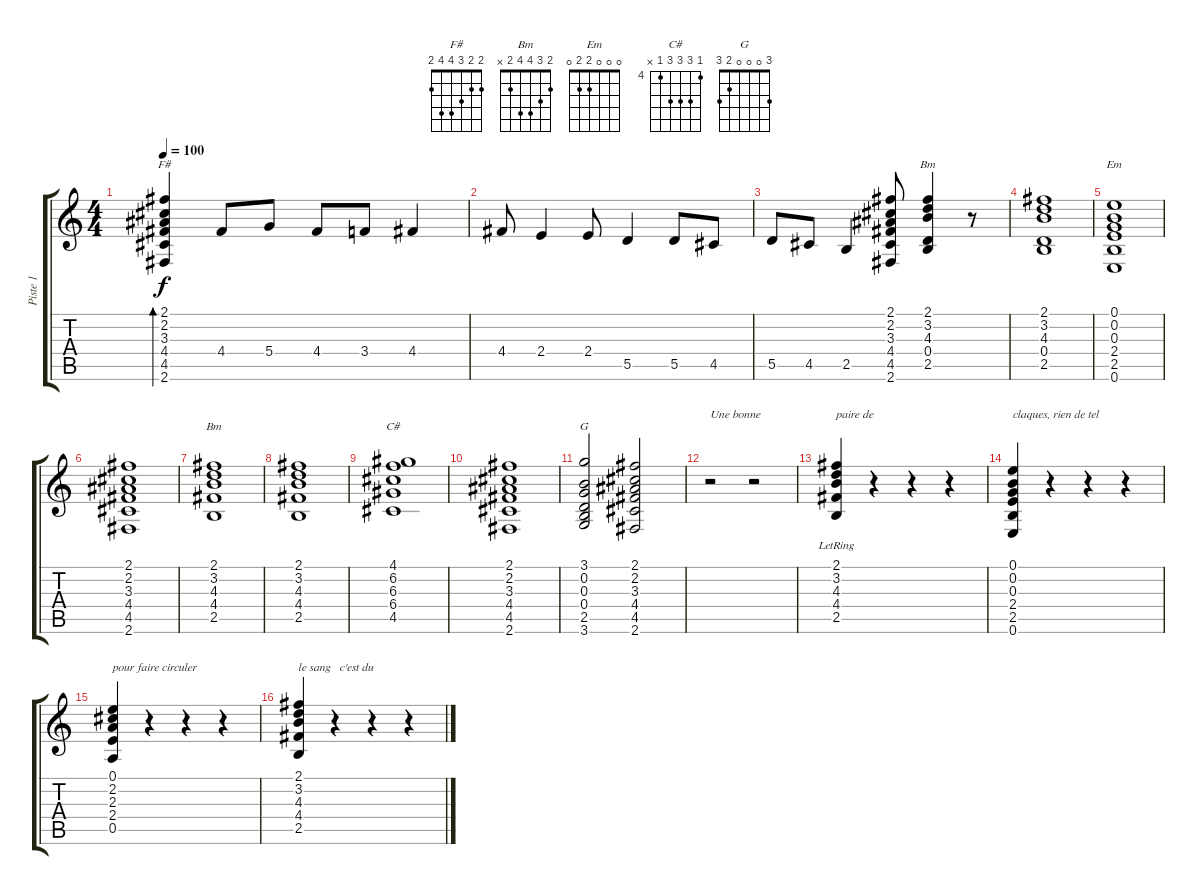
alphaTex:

\track ("Piste 1" "Piste 1") {instrument acousticguitarnylon}
\staff {score tabs}
\tuning (E4 B3 G3 D3 A2 E2) {hide}
\chord ("F#" 2 2 3 4 4 2)
\chord ("Bm" 2 3 4 0 2 x)
\chord ("Em" 0 0 0 2 2 0)
\chord ("Bm" 2 3 4 4 2 x)
\chord ("C#" 4 6 6 6 4 x) {firstfret 4}
\chord ("G" 3 0 0 0 2 3)
\ts (4 4)
\tempo 100
\clef g2
\ks c
(2.1 2.2 3.3 4.4 4.5 2.6).4{bd 60 ch "F#" dy f instrument acousticguitarnylon} 4.4.8 5.4.8 4.4.8 3.4.8 4.4.4 |
4.4.8 2.4.4 2.4.8 5.5.4 5.5.8 4.5.8 |
5.5.8 4.5.8 2.5.4 (2.1 2.2 3.3 4.4 4.5 2.6).8 (2.1 3.2 4.3 0.4 2.5).4{ch "Bm"} r.8 |
(2.1 3.2 4.3 0.4 2.5).1 |
(0.1 0.2 0.3 2.4 2.5 0.6).1{ch "Em"} |
(2.1 2.2 3.3 4.4 4.5 2.6).1 |
(2.1 3.2 4.3 4.4 2.5).1{ch "Bm"} |
(2.1 3.2 4.3 4.4 2.5).1 |
(4.1 6.2 6.3 6.4 4.5).1{ch "C#"} |
(2.1 2.2 3.3 4.4 4.5 2.6).1 |
(3.1 0.2 0.3 0.4 2.5 3.6).2{ch "G"} (2.1 2.2 3.3 4.4 4.5 2.6).2 |
r.2{txt "Une bonne"} r.2 |
(2.1{lr} 3.2 4.3 4.4 2.5).4{txt "paire de"} r.4 r.4 r.4 |
(0.1 0.2 0.3 2.4 2.5 0.6).4{txt "claques, rien de tel"} r.4 r.4 r.4 |
(0.1 2.2 2.3 2.4 0.5).4{txt "pour faire circuler"} r.4 r.4 r.4 |
(2.1 3.2 4.3 4.4 2.5).4{txt "le sang   c'est du"} r.4 r.4 r.4
